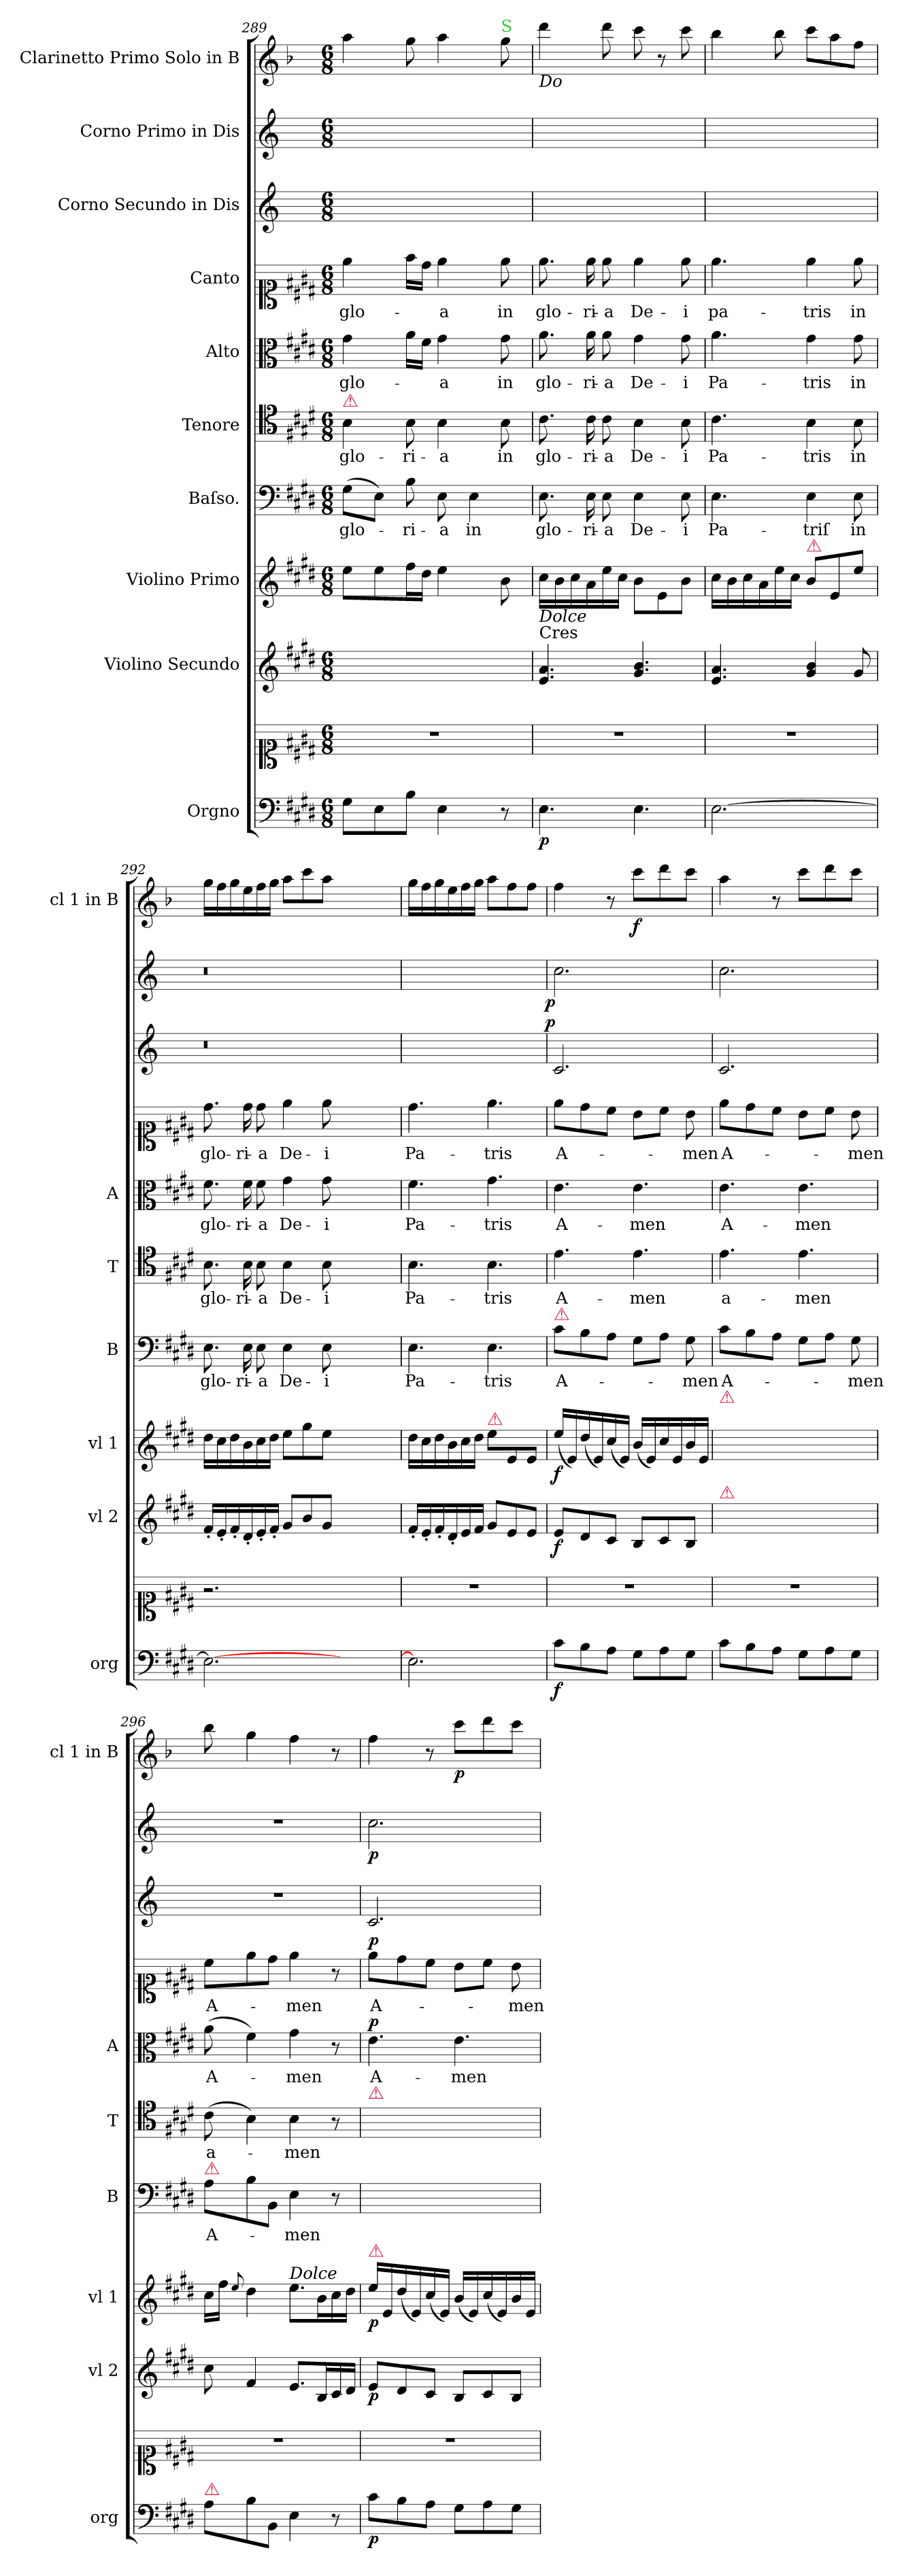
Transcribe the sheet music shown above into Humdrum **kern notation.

**kern	**kern	**dynam	**kern	**dynam	**kern	**dynam	**kern	**text	**dynam	**kern	**text	**kern	**text	**dynam	**kern	**text	**dynam	**kern	**dynam	**kern	**dynam	**kern	**dynam
*part10	*part10	*part10	*part9	*part9	*part8	*part8	*part7	*part7	*part7	*part6	*part6	*part5	*part5	*part5	*part4	*part4	*part4	*part3	*part3	*part2	*part2	*part1	*part1
*staff11	*staff10	*staff10/11	*staff9	*staff9	*staff8	*staff8	*staff7	*staff7	*staff7	*staff6	*staff6	*staff5	*staff5	*staff5	*staff4	*staff4	*staff4	*staff3	*staff3	*staff2	*staff2	*staff1	*staff1
*I"Orgno	*	*	*I"Violino Secundo	*	*I"Violino Primo	*	*I"Baſso.	*	*	*I"Tenore	*	*I"Alto	*	*	*I"Canto	*	*	*I"Corno Secundo in Dis	*	*I"Corno Primo in Dis	*	*I"Clarinetto Primo Solo in B	*
*I'org	*	*	*I'vl 2	*	*I'vl 1	*	*I'B	*	*	*I'T	*	*I'A	*	*	*	*	*	*	*	*	*	*I'cl 1 in B	*
*clefF4	*clefC1	*	*clefG2	*	*clefG2	*	*clefF4	*	*	*clefC4	*	*clefC3	*	*	*clefC1	*	*	*clefG2	*	*clefG2	*	*clefG2	*
*	*	*	*	*	*	*	*	*	*	*	*	*	*	*	*	*	*	*ITrd5c8	*	*ITrd5c8	*	*ITrd1c1	*
*k[f#c#g#d#]	*k[f#c#g#d#]	*	*k[f#c#g#d#]	*	*k[f#c#g#d#]	*	*k[f#c#g#d#]	*	*	*k[f#c#g#d#]	*	*k[f#c#g#d#]	*	*	*k[f#c#g#d#]	*	*	*k[f#c#g#d#]	*	*k[f#c#g#d#]	*	*k[f#c#g#d#]	*
*M6/8	*M6/8	*	*M6/8	*	*M6/8	*	*M6/8	*	*	*M6/8	*	*M6/8	*	*	*M6/8	*	*	*M6/8	*	*M6/8	*	*M6/8	*
=289	=289	=289	=289	=289	=289	=289	=289	=289	=289	=289	=289	=289	=289	=289	=289	=289	=289	=289	=289	=289	=289	=289	=289
!	!	!	!	!	!	!	!	!	!	!LO:TX:a:color=crimson:t=⚠	!	!	!	!	!	!	!	!	!	!	!	!	!
8G#\L	2.r	.	16g#yy/ 16b/LL	.	8ee\L	.	(8G#\L	glo-	.	4B\	glo-	4g#\	glo-	.	4ee\	glo-	.	2.ryy	.	2.ryy	.	4gg#\	.
.	.	.	16g#yy/ 16b/	.	.	.	.	.	.	.	.	.	.	.	.	.	.	.	.	.	.	.	.
8E\	.	.	16g#yy/ 16b/	.	8ee\	.	8E\J)	.	.	.	.	.	.	.	.	.	.	.	.	.	.	.	.
.	.	.	16g#yy/ 16b/	.	.	.	.	.	.	.	.	.	.	.	.	.	.	.	.	.	.	.	.
8B\J	.	.	16f#yy/ 16b/	.	16ff#\L	.	8B\	-ri-	.	8B\	-ri-	16a\LL	.	.	16ff#\LL	.	.	.	.	.	.	8ff#\	.
.	.	.	16f#yy/ 16b/JJ	.	16dd#\JJ	.	.	.	.	.	.	16f#\JJ	.	.	16dd#\JJ	.	.	.	.	.	.	.	.
4E\	.	.	16g#yy/ 16b/LL	.	4ee\	.	8E\	-a	.	4B\	-a	4g#\	-a	.	4ee\	-a	.	.	.	.	.	4gg#\	.
.	.	.	16g#yy/ 16b/	.	.	.	.	.	.	.	.	.	.	.	.	.	.	.	.	.	.	.	.
.	.	.	16g#yy/ 16b/	.	.	.	4E\	in	.	.	.	.	.	.	.	.	.	.	.	.	.	.	.
.	.	.	16g#yy/ 16b/	.	.	.	.	.	.	.	.	.	.	.	.	.	.	.	.	.	.	.	.
!	!	!	!	!	!	!	!	!	!	!	!	!	!	!	!	!	!	!	!	!	!	!LO:TX:a:color=limegreen:t=S	!
8r	.	.	16f#yy/ 16b/	.	8b\	.	.	.	.	8B\	in	8g#\	in	.	8ee\	in	.	.	.	.	.	8ff#\	.
.	.	.	16f#yy/ 16b/JJ	.	.	.	.	.	.	.	.	.	.	.	.	.	.	.	.	.	.	.	.
=290	=290	=290	=290	=290	=290	=290	=290	=290	=290	=290	=290	=290	=290	=290	=290	=290	=290	=290	=290	=290	=290	=290	=290
!	!	!	!	!	!	!	!	!	!	!	!	!	!	!	!	!	!	!	!	!	!	!LO:TX:b:i:t=Do	!
!	!	!	!	!	!LO:TX:b:i:t=Dolce	!	!	!	!	!	!	!	!	!	!	!	!	!	!	!	!	!	!
!	!	!	!LO:TX:t=Cres	!	!	!	!	!	!	!	!	!	!	!	!	!	!	!	!	!	!	!	!
!	!	!LO:DY:b=2	!	!	!	!	!	!	!	!	!	!	!	!	!	!	!	!	!	!	!	!	!
4.E\	2.r	p	4.e/ 4.a/	.	16cc#\LL	.	8.E\	glo-	.	8.c#\	glo-	8.a\	glo-	.	8.ee\	glo-	.	2.ryy	.	2.ryy	.	4ccc#\	.
.	.	.	.	.	16b\	.	.	.	.	.	.	.	.	.	.	.	.	.	.	.	.	.	.
.	.	.	.	.	16cc#\	.	.	.	.	.	.	.	.	.	.	.	.	.	.	.	.	.	.
.	.	.	.	.	16a/	.	16E\	-ri-	.	16c#\	-ri-	16a\	-ri-	.	16ee\	-ri-	.	.	.	.	.	.	.
.	.	.	.	.	16ee\	.	8E\	-a	.	8c#\	-a	8a\	-a	.	8ee\	-a	.	.	.	.	.	8ccc#\	.
.	.	.	.	.	16cc#\JJ	.	.	.	.	.	.	.	.	.	.	.	.	.	.	.	.	.	.
4.E\	.	.	4.g#/ 4.b/	.	8b\L	.	4E\	De-	.	4B\	De-	4g#\	De-	.	4ee\	De-	.	.	.	.	.	8bb\	.
.	.	.	.	.	8e/	.	.	.	.	.	.	.	.	.	.	.	.	.	.	.	.	8r	.
.	.	.	.	.	8b\J	.	8E\	-i	.	8B\	-i	8g#\	-i	.	8ee\	-i	.	.	.	.	.	8bb\	.
=291	=291	=291	=291	=291	=291	=291	=291	=291	=291	=291	=291	=291	=291	=291	=291	=291	=291	=291	=291	=291	=291	=291	=291
[<2.E\	2.r	.	4.e/ 4.a/	.	16cc#\LL	.	4.E\	Pa-	.	4.c#\	Pa-	4.a\	Pa-	.	4.ee\	pa-	.	2.ryy	.	2.ryy	.	4aa\	.
.	.	.	.	.	16b\	.	.	.	.	.	.	.	.	.	.	.	.	.	.	.	.	.	.
.	.	.	.	.	16cc#\	.	.	.	.	.	.	.	.	.	.	.	.	.	.	.	.	.	.
.	.	.	.	.	16a/	.	.	.	.	.	.	.	.	.	.	.	.	.	.	.	.	.	.
.	.	.	.	.	16ee\	.	.	.	.	.	.	.	.	.	.	.	.	.	.	.	.	8aa\	.
.	.	.	.	.	16cc#\JJ	.	.	.	.	.	.	.	.	.	.	.	.	.	.	.	.	.	.
!	!	!	!	!	!LO:TX:a:color=crimson:t=⚠	!	!	!	!	!	!	!	!	!	!	!	!	!	!	!	!	!	!
.	.	.	4g#/ 4b/	.	8b/L	.	4E\	-triſ	.	4B\	-tris	4g#\	-tris	.	4ee\	-tris	.	.	.	.	.	8bb\L	.
.	.	.	.	.	8e/	.	.	.	.	.	.	.	.	.	.	.	.	.	.	.	.	8gg#\	.
.	.	.	8g#/	.	8ee\J	.	8E\	in	.	8B\	in	8g#\	in	.	8ee\	in	.	.	.	.	.	8ee\J	.
=292	=292	=292	=292	=292	=292	=292	=292	=292	=292	=292	=292	=292	=292	=292	=292	=292	=292	=292	=292	=292	=292	=292	=292
!	!	!	!	!	!	!	!	!	!	!	!	!	!	!	!	!	!	!LO:N:vis=0	!	!LO:N:vis=0	!	!	!
2.E\_	2.r	.	16f#'/LL	.	16dd#\LL	.	8.E\	glo-	.	8.B\	glo-	8.f#\	glo-	.	8.dd#\	glo-	.	1.r	.	1.r	.	16ff#\LL	.
.	.	.	16e'/	.	16cc#\	.	.	.	.	.	.	.	.	.	.	.	.	.	.	.	.	16ee\	.
.	.	.	16f#'/	.	16dd#\	.	.	.	.	.	.	.	.	.	.	.	.	.	.	.	.	16ff#\	.
.	.	.	16d#'/	.	16b\	.	16E\	-ri-	.	16B\	-ri-	16f#\	-ri-	.	16dd#\	-ri-	.	.	.	.	.	16dd#\	.
.	.	.	16e'/	.	16cc#\	.	8E\	-a	.	8B\	-a	8f#\	-a	.	8dd#\	-a	.	.	.	.	.	16ee\	.
.	.	.	16f#'/JJ	.	16dd#\JJ	.	.	.	.	.	.	.	.	.	.	.	.	.	.	.	.	16ff#\JJ	.
.	.	.	8g#/L	.	8ee\L	.	4E\	De-	.	4B\	De-	4g#\	De-	.	4ee\	De-	.	.	.	.	.	8gg#\L	.
.	.	.	8b\	.	8gg#\	.	.	.	.	.	.	.	.	.	.	.	.	.	.	.	.	8bb\	.
.	.	.	8g#/J	.	8ee\J	.	8E\	-i	.	8B\	-i	8g#\	-i	.	8ee\	-i	.	.	.	.	.	8gg#\J	.
2.ryy	2.ryy	.	2.ryy	.	2.ryy	.	2.ryy	.	.	2.ryy	.	2.ryy	.	.	2.ryy	.	.	.	.	.	.	2.ryy	.
=293	=293	=293	=293	=293	=293	=293	=293	=293	=293	=293	=293	=293	=293	=293	=293	=293	=293	=293	=293	=293	=293	=293	=293
2.E\]	2.r	.	16f#'/LL	.	16dd#\LL	.	4.E\	Pa-	.	4.B\	Pa-	4.f#\	Pa-	.	4.dd#\	Pa-	.	2.ryy	.	2.ryy	.	16ff#\LL	.
.	.	.	16e'/	.	16cc#\	.	.	.	.	.	.	.	.	.	.	.	.	.	.	.	.	16ee\	.
.	.	.	16f#'/	.	16dd#\	.	.	.	.	.	.	.	.	.	.	.	.	.	.	.	.	16ff#\	.
.	.	.	16d#'/	.	16b\	.	.	.	.	.	.	.	.	.	.	.	.	.	.	.	.	16dd#\	.
.	.	.	16e/	.	16cc#\	.	.	.	.	.	.	.	.	.	.	.	.	.	.	.	.	16ee\	.
.	.	.	16f#/JJ	.	16dd#\JJ	.	.	.	.	.	.	.	.	.	.	.	.	.	.	.	.	16ff#\JJ	.
!	!	!	!	!	!LO:TX:a:color=crimson:t=⚠	!	!	!	!	!	!	!	!	!	!	!	!	!	!	!	!	!	!
.	.	.	8g#/L	.	8ee\L	.	4.E\	-tris	.	4.B\	-tris	4.g#\	-tris	.	4.ee\	-tris	.	.	.	.	.	8gg#\L	.
.	.	.	8e/	.	8e/	.	.	.	.	.	.	.	.	.	.	.	.	.	.	.	.	8ee\	.
.	.	.	8e/J	.	8e/J	.	.	.	.	.	.	.	.	.	.	.	.	.	.	.	.	8ee\J	.
=294	=294	=294	=294	=294	=294	=294	=294	=294	=294	=294	=294	=294	=294	=294	=294	=294	=294	=294	=294	=294	=294	=294	=294
!	!	!	!	!	!	!	!LO:TX:a:color=crimson:t=⚠	!	!	!	!	!	!	!	!	!	!	!	!	!	!	!	!
!	!	!LO:DY:b=2	!	!	!	!	!	!	!LO:DY:b	!	!	!	!	!	!	!	!	!	!LO:DY:a:rj	!	!LO:DY:b:rj	!	!
8c#\L	2.r	f	8e/L	f	(16ee\LL	f	8c#\L	A-	2for	4.e\	A-	4.e\	A-	.	8ee\L	A-	.	2.E/	p	2.e\	p	4ee\	.
.	.	.	.	.	16e/)	.	.	.	.	.	.	.	.	.	.	.	.	.	.	.	.	.	.
8B\	.	.	8d#/	.	(16dd#\	.	8B\	.	.	.	.	.	.	.	8dd#\	.	.	.	.	.	.	.	.
.	.	.	.	.	16e/)	.	.	.	.	.	.	.	.	.	.	.	.	.	.	.	.	.	.
8A\J	.	.	8c#/J	.	(16cc#\	.	8A\J	.	.	.	.	.	.	.	8cc#\J	.	.	.	.	.	.	8r	.
.	.	.	.	.	16e/JJ)	.	.	.	.	.	.	.	.	.	.	.	.	.	.	.	.	.	.
8G#\L	.	.	8B/L	.	(16b\LL	.	8G#\L	.	.	4.e\	-men	4.e\	-men	.	8b\L	.	.	.	.	.	.	8bb\L	f
.	.	.	.	.	16e/)	.	.	.	.	.	.	.	.	.	.	.	.	.	.	.	.	.	.
8A\	.	.	8c#/	.	16cc#\	.	8A\J	.	.	.	.	.	.	.	8cc#\J	.	.	.	.	.	.	8ccc#\	.
.	.	.	.	.	16e/	.	.	.	.	.	.	.	.	.	.	.	.	.	.	.	.	.	.
8G#\J	.	.	8B/J	.	16b\	.	8G#\	-men	.	.	.	.	.	.	8b\	-men	.	.	.	.	.	8bb\J	.
.	.	.	.	.	16e/JJ	.	.	.	.	.	.	.	.	.	.	.	.	.	.	.	.	.	.
=295	=295	=295	=295	=295	=295	=295	=295	=295	=295	=295	=295	=295	=295	=295	=295	=295	=295	=295	=295	=295	=295	=295	=295
!	!	!	!	!	!LO:TX:a:color=crimson:t=⚠	!	!	!	!	!	!	!	!	!	!	!	!	!	!	!	!	!	!
!	!	!	!LO:TX:a:color=crimson:t=⚠	!	!	!	!	!	!	!	!	!	!	!	!	!	!	!	!	!	!	!	!
!	!	!	!	!	!	!	!	!	!	!	!	!	!LO:LY:i	!	!	!	!	!	!	!	!	!	!
8c#\L	2.r	.	8e/Lyy	.	(16ee\LLyy	.	8c#\L	A-	.	4.e\	a-	4.e\	A-	.	8ee\L	A-	.	2.E/	.	2.e\	.	4gg#\	.
.	.	.	.	.	16e/yy)	.	.	.	.	.	.	.	.	.	.	.	.	.	.	.	.	.	.
8B\	.	.	8d#/yy	.	(16dd#\yy	.	8B\	.	.	.	.	.	.	.	8dd#\	.	.	.	.	.	.	.	.
.	.	.	.	.	16e/yy)	.	.	.	.	.	.	.	.	.	.	.	.	.	.	.	.	.	.
8A\J	.	.	8c#/Jyy	.	(16cc#\yy	.	8A\J	.	.	.	.	.	.	.	8cc#\J	.	.	.	.	.	.	8r	.
.	.	.	.	.	16e/JJyy)	.	.	.	.	.	.	.	.	.	.	.	.	.	.	.	.	.	.
!	!	!	!	!	!	!	!	!	!	!	!	!	!LO:LY:i	!	!	!	!	!	!	!	!	!	!
8G#\L	.	.	8B/Lyy	.	(16b\LLyy	.	8G#\L	.	.	4.e\	-men	4.e\	-men	.	8b\L	.	.	.	.	.	.	8bb\L	.
.	.	.	.	.	16e/yy)	.	.	.	.	.	.	.	.	.	.	.	.	.	.	.	.	.	.
8A\	.	.	8c#/yy	.	16cc#\yy	.	8A\J	.	.	.	.	.	.	.	8cc#\J	.	.	.	.	.	.	8ccc#\	.
.	.	.	.	.	16e/yy	.	.	.	.	.	.	.	.	.	.	.	.	.	.	.	.	.	.
8G#\J	.	.	8B/Jyy	.	16b\yy	.	8G#\	-men	.	.	.	.	.	.	8b\	-men	.	.	.	.	.	8bb\J	.
.	.	.	.	.	16e/JJyy	.	.	.	.	.	.	.	.	.	.	.	.	.	.	.	.	.	.
=296	=296	=296	=296	=296	=296	=296	=296	=296	=296	=296	=296	=296	=296	=296	=296	=296	=296	=296	=296	=296	=296	=296	=296
!	!	!	!	!	!	!	!LO:TX:a:color=crimson:t=⚠	!	!	!	!	!	!	!	!	!	!	!	!	!	!	!	!
!LO:TX:a:color=crimson:t=⚠	!	!	!	!	!	!	!	!	!	!	!	!	!	!	!	!	!	!	!	!	!	!	!
8A\L	2.r	.	8cc#\	.	16cc#\LL	.	8A\L	A-	.	(8c#\	a-	(8a\	A-	.	8cc#\L	A-	.	2.r	.	2.r	.	8aa\	.
.	.	.	.	.	16ff#\JJ	.	.	.	.	.	.	.	.	.	.	.	.	.	.	.	.	.	.
.	.	.	.	.	8qqee/	.	.	.	.	.	.	.	.	.	.	.	.	.	.	.	.	.	.
8B\	.	.	4f#/	.	4dd#\	.	8B\	.	.	4B\)	.	4f#\)	.	.	8ee\	.	.	.	.	.	.	4ff#\	.
8BB/J	.	.	.	.	.	.	8BB/J	.	.	.	.	.	.	.	8dd#\J	.	.	.	.	.	.	.	.
!	!	!	!	!	!LO:TX:a:i:t=Dolce	!	!	!	!	!	!	!	!	!	!	!	!	!	!	!	!	!	!
4E\	.	.	8.e/L	.	8.ee\L	.	4E\	-men	.	4B\	-men	4g#\	-men	.	4ee\	-men	.	.	.	.	.	4ee\	.
.	.	.	16B/L	.	16b\L	.	.	.	.	.	.	.	.	.	.	.	.	.	.	.	.	.	.
8r	.	.	16c#/	.	16cc#\	.	8r	.	.	8r	.	8r	.	.	8r	.	.	.	.	.	.	8r	.
.	.	.	16d#/JJ	.	16dd#\JJ	.	.	.	.	.	.	.	.	.	.	.	.	.	.	.	.	.	.
=297	=297	=297	=297	=297	=297	=297	=297	=297	=297	=297	=297	=297	=297	=297	=297	=297	=297	=297	=297	=297	=297	=297	=297
!	!	!	!	!	!	!	!	!	!	!LO:TX:a:color=crimson:t=⚠	!	!	!	!	!	!	!	!	!	!	!	!	!
!	!	!	!	!	!LO:TX:a:color=crimson:t=⚠	!	!	!	!	!	!	!	!	!	!	!	!	!	!	!	!	!	!
!	!	!LO:DY:b=2	!	!	!	!	!	!	!	!	!	!	!	!LO:DY:b	!	!	!LO:DY:b	!	!	!	!LO:DY:b	!	!
8c#\L	2.r	p.	8e/L	p	16ee\LL	p	8c#\Lyy	A-	.	4.e\yy	A-	4.e\	A-	p	8ee\L	A-	p	2.E/	.	2.e\	p.	4ee\	.
.	.	.	.	.	16e/	.	.	.	.	.	.	.	.	.	.	.	.	.	.	.	.	.	.
8B\	.	.	8d#/	.	(16dd#\	.	8B\yy	.	.	.	.	.	.	.	8dd#\	.	.	.	.	.	.	.	.
.	.	.	.	.	16e/)	.	.	.	.	.	.	.	.	.	.	.	.	.	.	.	.	.	.
8A\J	.	.	8c#/J	.	(16cc#\	.	8A\Jyy	.	.	.	.	.	.	.	8cc#\J	.	.	.	.	.	.	8r	.
.	.	.	.	.	16e/JJ)	.	.	.	.	.	.	.	.	.	.	.	.	.	.	.	.	.	.
8G#\L	.	.	8B/L	.	(16b\LL	.	8G#\Lyy	.	.	4.e\yy	-men	4.e\	-men	.	8b\L	.	.	.	.	.	.	8bb\L	p.
.	.	.	.	.	16e/)	.	.	.	.	.	.	.	.	.	.	.	.	.	.	.	.	.	.
8A\	.	.	8c#/	.	(16cc#\	.	8A\Jyy	.	.	.	.	.	.	.	8cc#\J	.	.	.	.	.	.	8ccc#\	.
.	.	.	.	.	16e/)	.	.	.	.	.	.	.	.	.	.	.	.	.	.	.	.	.	.
8G#\J	.	.	8B/J	.	16b\	.	8G#\yy	-men	.	.	.	.	.	.	8b\	-men	.	.	.	.	.	8bb\J	.
.	.	.	.	.	16e/JJ	.	.	.	.	.	.	.	.	.	.	.	.	.	.	.	.	.	.
=	=	=	=	=	=	=	=	=	=	=	=	=	=	=	=	=	=	=	=	=	=	=	=
*-	*-	*-	*-	*-	*-	*-	*-	*-	*-	*-	*-	*-	*-	*-	*-	*-	*-	*-	*-	*-	*-	*-	*-
